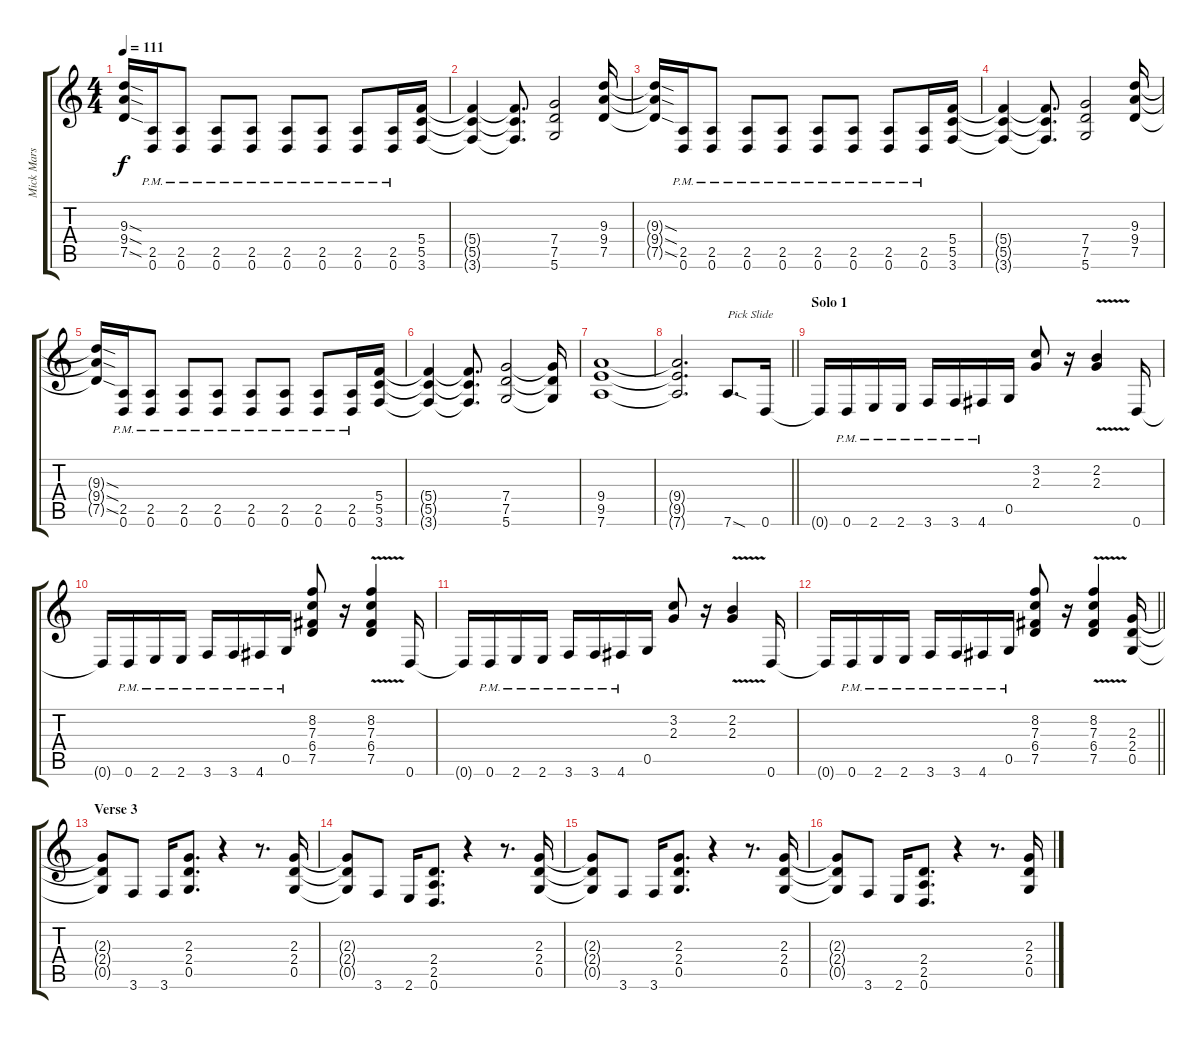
\track ("Mick Mars" "Mick Mars") {instrument distortionguitar}
\staff {score tabs}
\tuning (D4 A3 F3 C3 G2 D2) {hide}
\ts (4 4)
\tempo 111
\clef g2
\ks c
(9.3{sod t} 9.4{sod t} 7.5{sod t}).16{dy f} (2.5{pm} 0.6{pm}).16 (2.5{pm} 0.6{pm}).8 (2.5{pm} 0.6{pm}).8 (2.5{pm} 0.6{pm}).8 (2.5{pm} 0.6{pm}).8 (2.5{pm} 0.6{pm}).8 (2.5{pm} 0.6{pm}).8 (2.5{pm} 0.6{pm}).16 (5.4 5.5 3.6).16 |
(5.4{t} 5.5{t} 3.6{t}).4 (5.4{t} 5.5{t} 3.6{t}).8{d} (7.4 7.5 5.6).2 (9.3 9.4 7.5).16 |
(9.3{sod t} 9.4{sod t} 7.5{sod t}).16 (2.5{pm} 0.6{pm}).16 (2.5{pm} 0.6{pm}).8 (2.5{pm} 0.6{pm}).8 (2.5{pm} 0.6{pm}).8 (2.5{pm} 0.6{pm}).8 (2.5{pm} 0.6{pm}).8 (2.5{pm} 0.6{pm}).8 (2.5{pm} 0.6{pm}).16 (5.4 5.5 3.6).16 |
(5.4{t} 5.5{t} 3.6{t}).4 (5.4{t} 5.5{t} 3.6{t}).8{d} (7.4 7.5 5.6).2 (9.3 9.4 7.5).16 |
(9.3{sod t} 9.4{sod t} 7.5{sod t}).16 (2.5{pm} 0.6{pm}).16 (2.5{pm} 0.6{pm}).8 (2.5{pm} 0.6{pm}).8 (2.5{pm} 0.6{pm}).8 (2.5{pm} 0.6{pm}).8 (2.5{pm} 0.6{pm}).8 (2.5{pm} 0.6{pm}).8 (2.5{pm} 0.6{pm}).16 (5.4 5.5 3.6).16 |
(5.4{t} 5.5{t} 3.6{t}).4 (5.4{t} 5.5{t} 3.6{t}).8{d} (7.4 7.5 5.6).2 (7.4{t} 7.5{t} 5.6{t}).16 |
(9.4 9.5 7.6).1 |
\barLineRight lightlight
(9.4{t} 9.5{t} 7.6{t}).2{d} 7.6{sod}.8{d txt "Pick Slide"} 0.6.16 |
\section ("" "Solo 1")
0.6{t}.16 0.6{pm}.16 2.6{pm}.16 2.6{pm}.16 3.6{pm}.16 3.6{pm}.16 4.6{pm}.16 0.5.16 (3.2 2.3).8 r.16 (2.2{v} 2.3{v}).4 0.6.16 |
0.6{t}.16 0.6{pm}.16 2.6{pm}.16 2.6{pm}.16 3.6{pm}.16 3.6{pm}.16 4.6{pm}.16 0.5{pm}.16 (8.2 7.3 6.4 7.5).8 r.16 (8.2{v} 7.3{v} 6.4{v} 7.5{v}).4 0.6.16 |
0.6{t}.16 0.6{pm}.16 2.6{pm}.16 2.6{pm}.16 3.6{pm}.16 3.6{pm}.16 4.6{pm}.16 0.5.16 (3.2 2.3).8 r.16 (2.2{v} 2.3{v}).4 0.6.16 |
\barLineRight lightlight
0.6{t}.16 0.6{pm}.16 2.6{pm}.16 2.6{pm}.16 3.6{pm}.16 3.6{pm}.16 4.6{pm}.16 0.5{pm}.16 (8.2 7.3 6.4 7.5).8 r.16 (8.2{v} 7.3{v} 6.4{v} 7.5{v}).4 (2.3 2.4 0.5).16 |
\section ("" "Verse 3")
(2.3{t} 2.4{t} 0.5{t}).8 3.6.8 3.6.16 (2.3 2.4 0.5).8{d} r.4 r.8{d} (2.3 2.4 0.5).16 |
(2.3{t} 2.4{t} 0.5{t}).8 3.6.8 2.6.16 (2.4 2.5 0.6).8{d} r.4 r.8{d} (2.3 2.4 0.5).16 |
(2.3{t} 2.4{t} 0.5{t}).8 3.6.8 3.6.16 (2.3 2.4 0.5).8{d} r.4 r.8{d} (2.3 2.4 0.5).16 |
(2.3{t} 2.4{t} 0.5{t}).8 3.6.8 2.6.16 (2.4 2.5 0.6).8{d} r.4 r.8{d} (2.3 2.4 0.5).16
